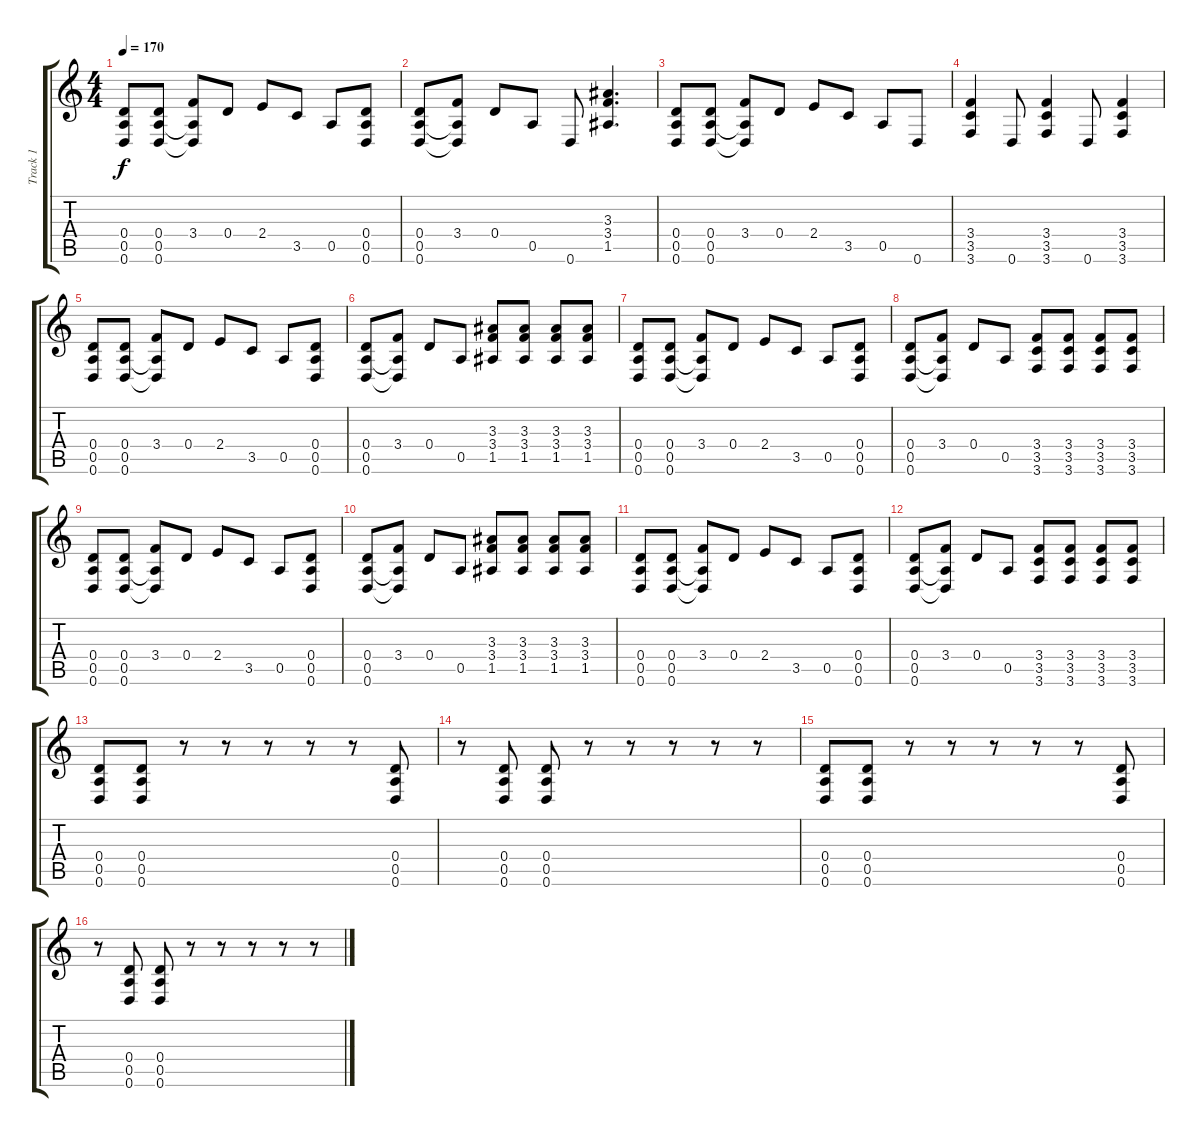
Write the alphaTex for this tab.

\track ("Track 1" "Track 1") {instrument overdrivenguitar}
\staff {score tabs}
\tuning (E4 B3 G3 D3 A2 D2) {hide}
\ts (4 4)
\tempo 170
\clef g2
\ks c
(0.4 0.5 0.6).8{dy f} (0.4 0.5 0.6).8 (3.4 0.5{t} 0.6{t}).8 0.4.8 2.4.8 3.5.8 0.5.8 (0.4 0.5 0.6).8 |
(0.4 0.5 0.6).8 (3.4 0.5{t} 0.6{t}).8 0.4.8 0.5.8 0.6.8 (3.3 3.4 1.5).4{d} |
(0.4 0.5 0.6).8 (0.4 0.5 0.6).8 (3.4 0.5{t} 0.6{t}).8 0.4.8 2.4.8 3.5.8 0.5.8 0.6.8 |
(3.4 3.5 3.6).4 0.6.8 (3.4 3.5 3.6).4 0.6.8 (3.4 3.5 3.6).4 |
(0.4 0.5 0.6).8 (0.4 0.5 0.6).8 (3.4 0.5{t} 0.6{t}).8 0.4.8 2.4.8 3.5.8 0.5.8 (0.4 0.5 0.6).8 |
(0.4 0.5 0.6).8 (3.4 0.5{t} 0.6{t}).8 0.4.8 0.5.8 (3.3 3.4 1.5).8 (3.3 3.4 1.5).8 (3.3 3.4 1.5).8 (3.3 3.4 1.5).8 |
(0.4 0.5 0.6).8 (0.4 0.5 0.6).8 (3.4 0.5{t} 0.6{t}).8 0.4.8 2.4.8 3.5.8 0.5.8 (0.4 0.5 0.6).8 |
(0.4 0.5 0.6).8 (3.4 0.5{t} 0.6{t}).8 0.4.8 0.5.8 (3.4 3.5 3.6).8 (3.4 3.5 3.6).8 (3.4 3.5 3.6).8 (3.4 3.5 3.6).8 |
(0.4 0.5 0.6).8 (0.4 0.5 0.6).8 (3.4 0.5{t} 0.6{t}).8 0.4.8 2.4.8 3.5.8 0.5.8 (0.4 0.5 0.6).8 |
(0.4 0.5 0.6).8 (3.4 0.5{t} 0.6{t}).8 0.4.8 0.5.8 (3.3 3.4 1.5).8 (3.3 3.4 1.5).8 (3.3 3.4 1.5).8 (3.3 3.4 1.5).8 |
(0.4 0.5 0.6).8 (0.4 0.5 0.6).8 (3.4 0.5{t} 0.6{t}).8 0.4.8 2.4.8 3.5.8 0.5.8 (0.4 0.5 0.6).8 |
(0.4 0.5 0.6).8 (3.4 0.5{t} 0.6{t}).8 0.4.8 0.5.8 (3.4 3.5 3.6).8 (3.4 3.5 3.6).8 (3.4 3.5 3.6).8 (3.4 3.5 3.6).8 |
(0.4 0.5 0.6).8 (0.4 0.5 0.6).8 r.8 r.8 r.8 r.8 r.8 (0.4 0.5 0.6).8 |
r.8 (0.4 0.5 0.6).8 (0.4 0.5 0.6).8 r.8 r.8 r.8 r.8 r.8 |
(0.4 0.5 0.6).8 (0.4 0.5 0.6).8 r.8 r.8 r.8 r.8 r.8 (0.4 0.5 0.6).8 |
r.8 (0.4 0.5 0.6).8 (0.4 0.5 0.6).8 r.8 r.8 r.8 r.8 r.8
